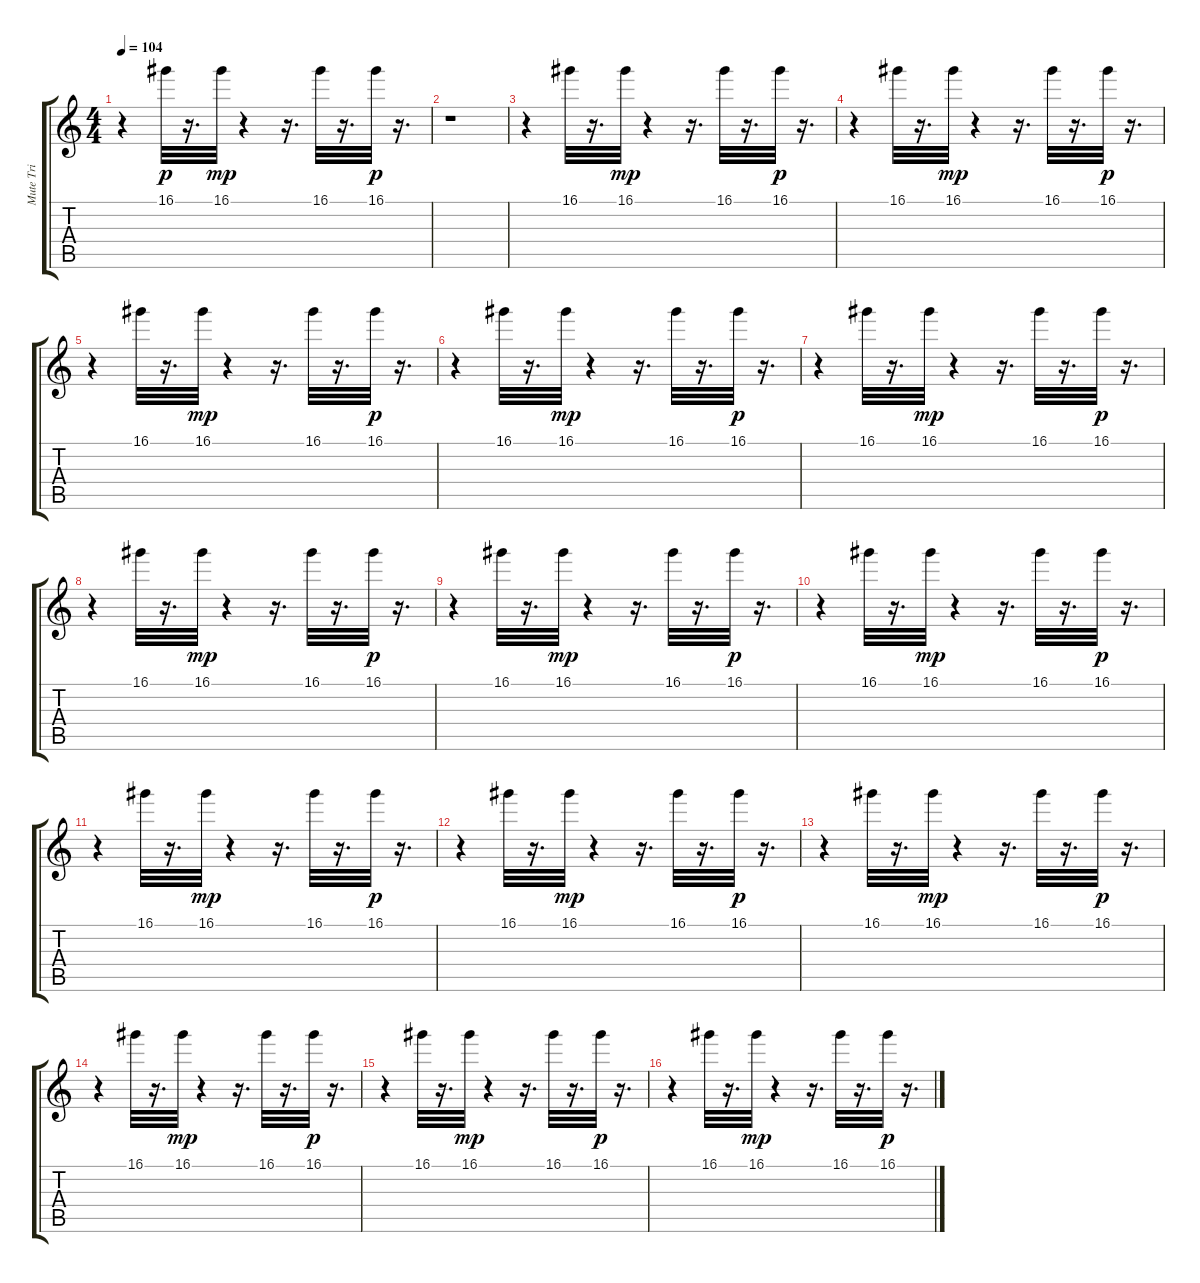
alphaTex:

\track ("  Mute Triangle" "  Mute Tri") {instrument acousticguitarsteel}
\staff {score tabs}
\tuning (E4 B3 G3 D3 A2 E2) {hide}
\ts (4 4)
\tempo 104
\clef g2
\ks c
r.4{dy p} 16.1.32 r.16{d} 16.1.32{dy mp} r.4 r.16{d} 16.1.32 r.16{d} 16.1.32{dy p} r.16{d} |
r.1 |
r.4 16.1.32 r.16{d} 16.1.32{dy mp} r.4 r.16{d} 16.1.32 r.16{d} 16.1.32{dy p} r.16{d} |
r.4 16.1.32 r.16{d} 16.1.32{dy mp} r.4 r.16{d} 16.1.32 r.16{d} 16.1.32{dy p} r.16{d} |
r.4 16.1.32 r.16{d} 16.1.32{dy mp} r.4 r.16{d} 16.1.32 r.16{d} 16.1.32{dy p} r.16{d} |
r.4 16.1.32 r.16{d} 16.1.32{dy mp} r.4 r.16{d} 16.1.32 r.16{d} 16.1.32{dy p} r.16{d} |
r.4 16.1.32 r.16{d} 16.1.32{dy mp} r.4 r.16{d} 16.1.32 r.16{d} 16.1.32{dy p} r.16{d} |
r.4 16.1.32 r.16{d} 16.1.32{dy mp} r.4 r.16{d} 16.1.32 r.16{d} 16.1.32{dy p} r.16{d} |
r.4 16.1.32 r.16{d} 16.1.32{dy mp} r.4 r.16{d} 16.1.32 r.16{d} 16.1.32{dy p} r.16{d} |
r.4 16.1.32 r.16{d} 16.1.32{dy mp} r.4 r.16{d} 16.1.32 r.16{d} 16.1.32{dy p} r.16{d} |
r.4 16.1.32 r.16{d} 16.1.32{dy mp} r.4 r.16{d} 16.1.32 r.16{d} 16.1.32{dy p} r.16{d} |
r.4 16.1.32 r.16{d} 16.1.32{dy mp} r.4 r.16{d} 16.1.32 r.16{d} 16.1.32{dy p} r.16{d} |
r.4 16.1.32 r.16{d} 16.1.32{dy mp} r.4 r.16{d} 16.1.32 r.16{d} 16.1.32{dy p} r.16{d} |
r.4 16.1.32 r.16{d} 16.1.32{dy mp} r.4 r.16{d} 16.1.32 r.16{d} 16.1.32{dy p} r.16{d} |
r.4 16.1.32 r.16{d} 16.1.32{dy mp} r.4 r.16{d} 16.1.32 r.16{d} 16.1.32{dy p} r.16{d} |
r.4 16.1.32 r.16{d} 16.1.32{dy mp} r.4 r.16{d} 16.1.32 r.16{d} 16.1.32{dy p} r.16{d}
